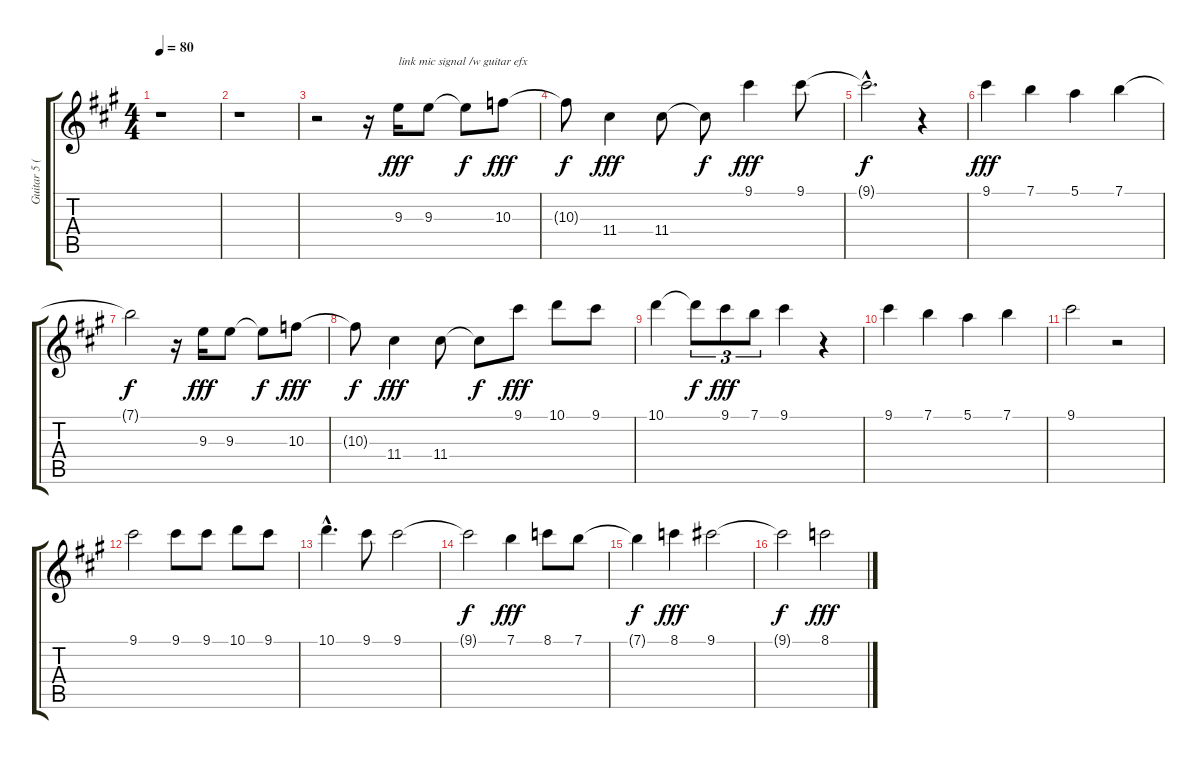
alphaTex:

\track ("Guitar 5 (Talker)" "Guitar 5 (") {instrument distortionguitar}
\staff {score tabs}
\tuning (E4 B3 G3 D3 A2 E2) {hide}
\ts (4 4)
\tempo 80
\clef g2
\ks a
r.1{dy fff} |
r.1 |
r.2 r.16 9.3.16{txt "link mic signal /w guitar efx"} 9.3.8 9.3{t}.8{dy f} 10.3.8{dy fff} |
10.3{t}.8{dy f} 11.4.4{dy fff} 11.4.8 11.4{t}.8{dy f} 9.1.4{dy fff} 9.1.8 |
9.1{hac t}.2{d dy f} r.4 |
9.1.4{dy fff} 7.1.4 5.1.4 7.1.4 |
7.1{t}.2{dy f} r.16 9.3.16{dy fff} 9.3.8 9.3{t}.8{dy f} 10.3.8{dy fff} |
10.3{t}.8{dy f} 11.4.4{dy fff} 11.4.8 11.4{t}.8{dy f} 9.1.8{dy fff} 10.1.8 9.1.8 |
10.1.4 10.1{t}.8{tu (3 2) dy f} 9.1.8{tu (3 2) dy fff} 7.1.8{tu (3 2)} 9.1.4 r.4 |
9.1.4 7.1.4 5.1.4 7.1.4 |
9.1.2 r.2 |
9.1.2 9.1.8 9.1.8 10.1.8 9.1.8 |
10.1{hac}.4{d} 9.1.8 9.1.2 |
9.1{t}.2{dy f} 7.1.4{dy fff} 8.1.8 7.1.8 |
7.1{t}.4{dy f} 8.1.4{dy fff} 9.1.2 |
9.1{t}.2{dy f} 8.1.2{dy fff}
